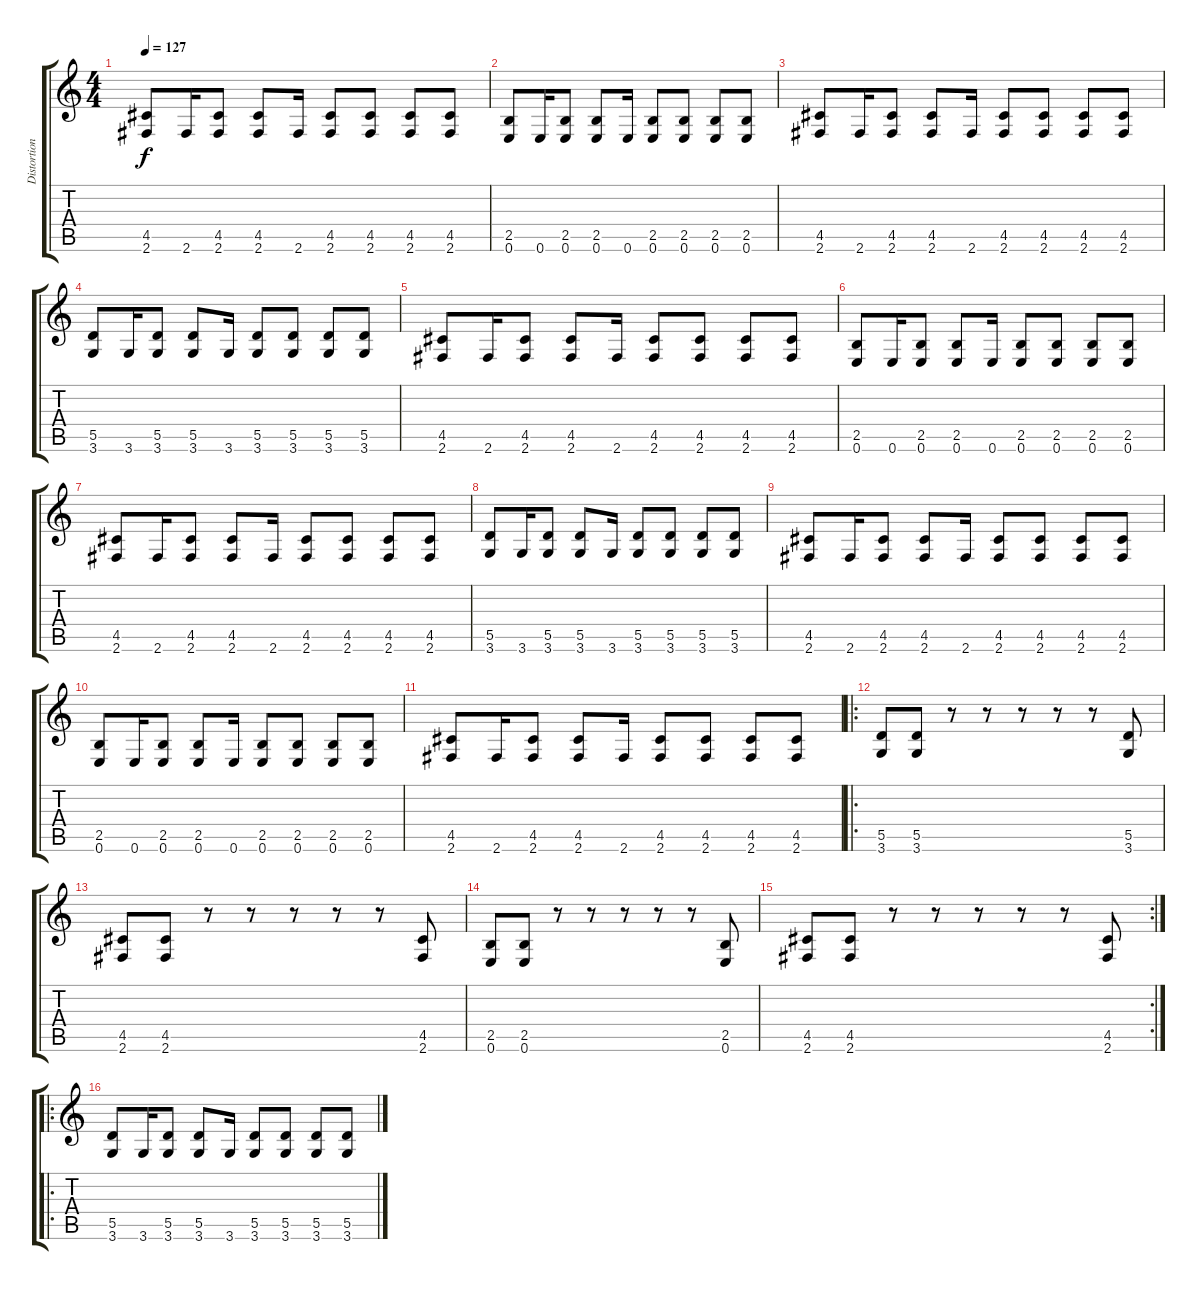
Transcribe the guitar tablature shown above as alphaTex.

\track ("Distortion R" "Distortion") {instrument distortionguitar}
\staff {score tabs}
\tuning (E4 B3 G3 D3 A2 E2) {hide}
\ts (4 4)
\tempo 127
\clef g2
\ks c
(4.5 2.6).8{dy f} 2.6.16 (4.5 2.6).8 (4.5 2.6).8 2.6.16 (4.5 2.6).8 (4.5 2.6).8 (4.5 2.6).8 (4.5 2.6).8 |
(2.5 0.6).8 0.6.16 (2.5 0.6).8 (2.5 0.6).8 0.6.16 (2.5 0.6).8 (2.5 0.6).8 (2.5 0.6).8 (2.5 0.6).8 |
(4.5 2.6).8 2.6.16 (4.5 2.6).8 (4.5 2.6).8 2.6.16 (4.5 2.6).8 (4.5 2.6).8 (4.5 2.6).8 (4.5 2.6).8 |
(5.5 3.6).8 3.6.16 (5.5 3.6).8 (5.5 3.6).8 3.6.16 (5.5 3.6).8 (5.5 3.6).8 (5.5 3.6).8 (5.5 3.6).8 |
(4.5 2.6).8 2.6.16 (4.5 2.6).8 (4.5 2.6).8 2.6.16 (4.5 2.6).8 (4.5 2.6).8 (4.5 2.6).8 (4.5 2.6).8 |
(2.5 0.6).8 0.6.16 (2.5 0.6).8 (2.5 0.6).8 0.6.16 (2.5 0.6).8 (2.5 0.6).8 (2.5 0.6).8 (2.5 0.6).8 |
(4.5 2.6).8 2.6.16 (4.5 2.6).8 (4.5 2.6).8 2.6.16 (4.5 2.6).8 (4.5 2.6).8 (4.5 2.6).8 (4.5 2.6).8 |
(5.5 3.6).8 3.6.16 (5.5 3.6).8 (5.5 3.6).8 3.6.16 (5.5 3.6).8 (5.5 3.6).8 (5.5 3.6).8 (5.5 3.6).8 |
(4.5 2.6).8 2.6.16 (4.5 2.6).8 (4.5 2.6).8 2.6.16 (4.5 2.6).8 (4.5 2.6).8 (4.5 2.6).8 (4.5 2.6).8 |
(2.5 0.6).8 0.6.16 (2.5 0.6).8 (2.5 0.6).8 0.6.16 (2.5 0.6).8 (2.5 0.6).8 (2.5 0.6).8 (2.5 0.6).8 |
(4.5 2.6).8 2.6.16 (4.5 2.6).8 (4.5 2.6).8 2.6.16 (4.5 2.6).8 (4.5 2.6).8 (4.5 2.6).8 (4.5 2.6).8 |
\ro
(5.5 3.6).8 (5.5 3.6).8 r.8 r.8 r.8 r.8 r.8 (5.5 3.6).8 |
(4.5 2.6).8 (4.5 2.6).8 r.8 r.8 r.8 r.8 r.8 (4.5 2.6).8 |
(2.5 0.6).8 (2.5 0.6).8 r.8 r.8 r.8 r.8 r.8 (2.5 0.6).8 |
\rc 2
(4.5 2.6).8 (4.5 2.6).8 r.8 r.8 r.8 r.8 r.8 (4.5 2.6).8 |
\ro
(5.5 3.6).8 3.6.16 (5.5 3.6).8 (5.5 3.6).8 3.6.16 (5.5 3.6).8 (5.5 3.6).8 (5.5 3.6).8 (5.5 3.6).8
